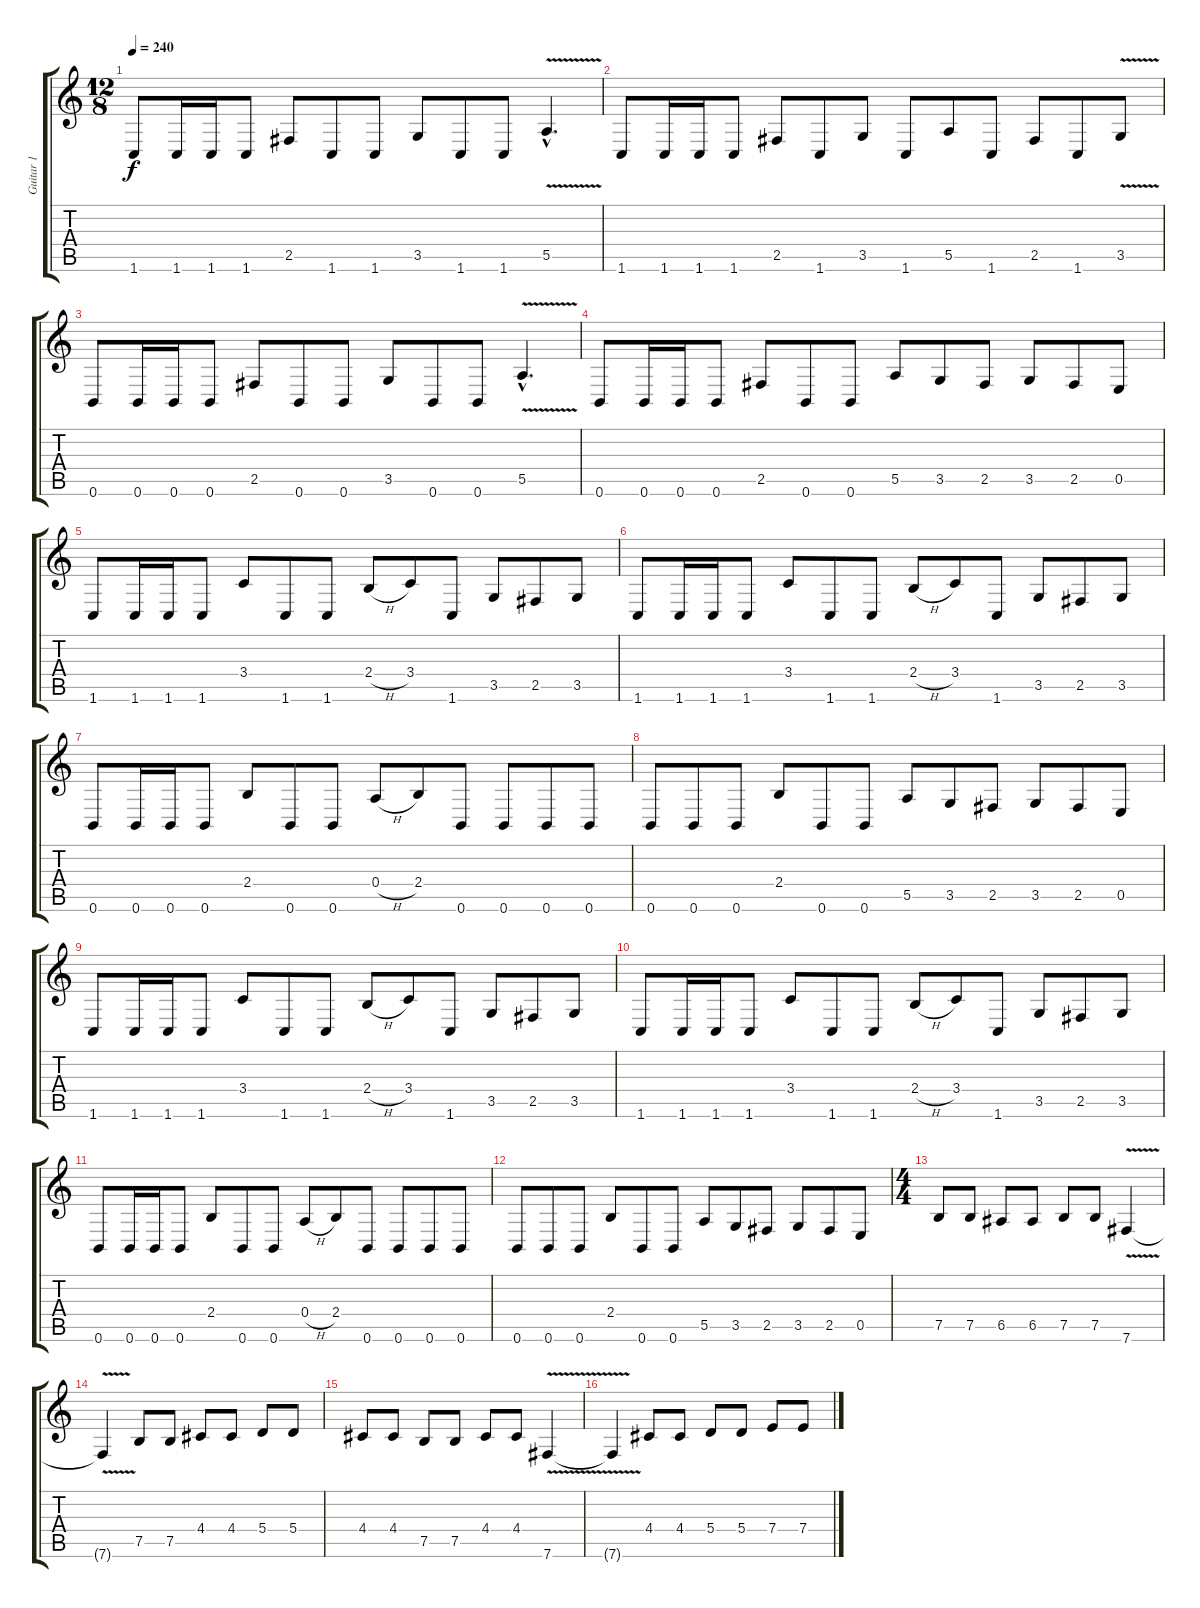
\track ("Guitar 1" "Guitar 1") {instrument distortionguitar}
\staff {score tabs}
\tuning (B3 Gb3 D3 A2 E2 B1) {hide}
\ts (12 8)
\tempo 240
\clef g2
\ks c
1.6.8{dy f} 1.6.16 1.6.16 1.6.8 2.5.8 1.6.8 1.6.8 3.5.8 1.6.8 1.6.8 5.5{v hac}.4{d} |
1.6.8 1.6.16 1.6.16 1.6.8 2.5.8 1.6.8 3.5.8 1.6.8 5.5.8 1.6.8 2.5.8 1.6.8 3.5{v}.8 |
0.6.8 0.6.16 0.6.16 0.6.8 2.5.8 0.6.8 0.6.8 3.5.8 0.6.8 0.6.8 5.5{v hac}.4{d} |
0.6.8 0.6.16 0.6.16 0.6.8 2.5.8 0.6.8 0.6.8 5.5.8 3.5.8 2.5.8 3.5.8 2.5.8 0.5.8 |
1.6.8 1.6.16 1.6.16 1.6.8 3.4.8 1.6.8 1.6.8 2.4{h}.8 3.4.8 1.6.8 3.5.8 2.5.8 3.5.8 |
1.6.8 1.6.16 1.6.16 1.6.8 3.4.8 1.6.8 1.6.8 2.4{h}.8 3.4.8 1.6.8 3.5.8 2.5.8 3.5.8 |
0.6.8 0.6.16 0.6.16 0.6.8 2.4.8 0.6.8 0.6.8 0.4{h}.8 2.4.8 0.6.8 0.6.8 0.6.8 0.6.8 |
0.6.8 0.6.8 0.6.8 2.4.8 0.6.8 0.6.8 5.5.8 3.5.8 2.5.8 3.5.8 2.5.8 0.5.8 |
1.6.8 1.6.16 1.6.16 1.6.8 3.4.8 1.6.8 1.6.8 2.4{h}.8 3.4.8 1.6.8 3.5.8 2.5.8 3.5.8 |
1.6.8 1.6.16 1.6.16 1.6.8 3.4.8 1.6.8 1.6.8 2.4{h}.8 3.4.8 1.6.8 3.5.8 2.5.8 3.5.8 |
0.6.8 0.6.16 0.6.16 0.6.8 2.4.8 0.6.8 0.6.8 0.4{h}.8 2.4.8 0.6.8 0.6.8 0.6.8 0.6.8 |
0.6.8 0.6.8 0.6.8 2.4.8 0.6.8 0.6.8 5.5.8 3.5.8 2.5.8 3.5.8 2.5.8 0.5.8 |
\ts (4 4)
7.5.8 7.5.8 6.5.8 6.5.8 7.5.8 7.5.8 7.6{v}.4 |
7.6{t}.4 7.5.8 7.5.8 4.4.8 4.4.8 5.4.8 5.4.8 |
4.4.8 4.4.8 7.5.8 7.5.8 4.4.8 4.4.8 7.6{v}.4 |
7.6{t}.4 4.4.8 4.4.8 5.4.8 5.4.8 7.4.8 7.4.8
